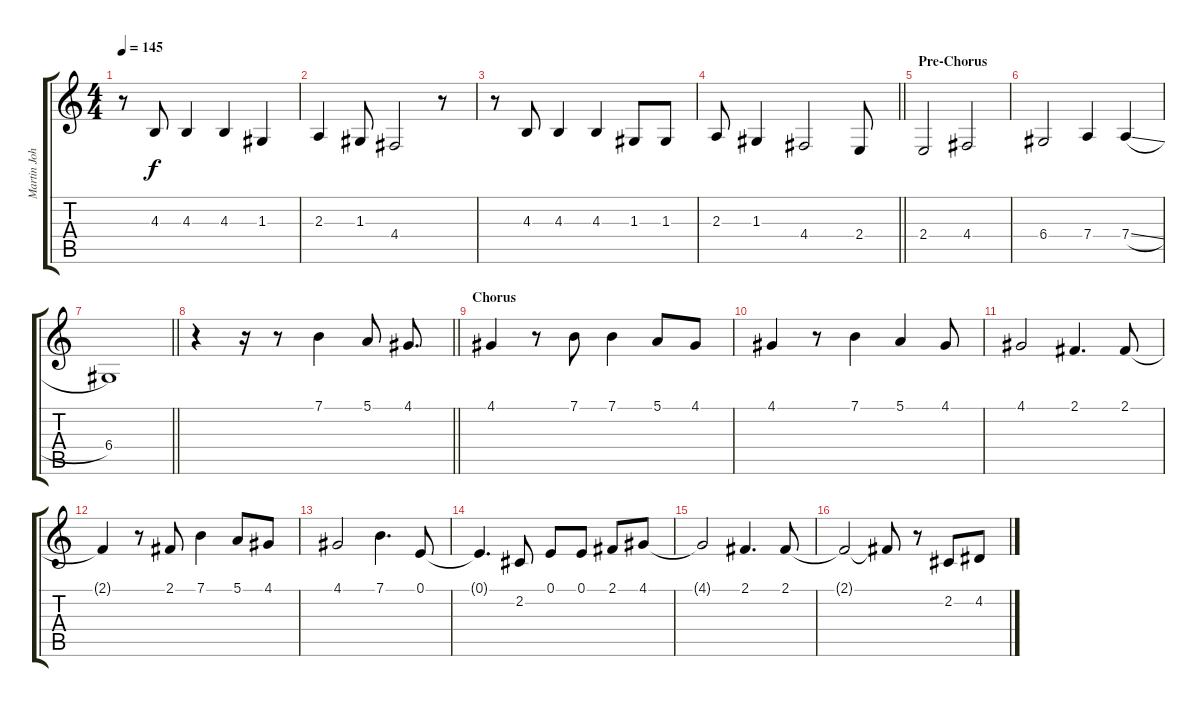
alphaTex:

\track ("Martin Johnson (Vocals)" "Martin Joh") {instrument clarinet}
\staff {score tabs}
\tuning (E4 B3 G3 D3 A2 E2) {hide}
\ts (4 4)
\tempo 145
\clef g2
\ks c
r.8{dy f} 4.3.8 4.3.4 4.3.4 1.3.4 |
2.3.4 1.3.8 4.4.2 r.8 |
r.8 4.3.8 4.3.4 4.3.4 1.3.8 1.3.8 |
\barLineRight lightlight
2.3.8 1.3.4 4.4.2 2.4.8 |
\section ("" "Pre-Chorus")
2.4.2 4.4.2 |
6.4.2 7.4.4 7.4{sl}.4 |
\barLineRight lightlight
6.4.1 |
\section ("" "")
\barLineRight lightlight
r.4 r.16 r.8 7.1.4 5.1.8 4.1.8{d} |
\section ("" "Chorus")
4.1.4 r.8 7.1.8 7.1.4 5.1.8 4.1.8 |
4.1.4 r.8 7.1.4 5.1.4 4.1.8 |
4.1.2 2.1.4{d} 2.1.8 |
2.1{t}.4 r.8 2.1.8 7.1.4 5.1.8 4.1.8 |
4.1.2 7.1.4{d} 0.1.8 |
0.1{t}.4{d} 2.2.8 0.1.8 0.1.8 2.1.8 4.1.8 |
4.1{t}.2 2.1.4{d} 2.1.8 |
2.1{t}.2 2.1{t}.8 r.8 2.2.8 4.2.8
